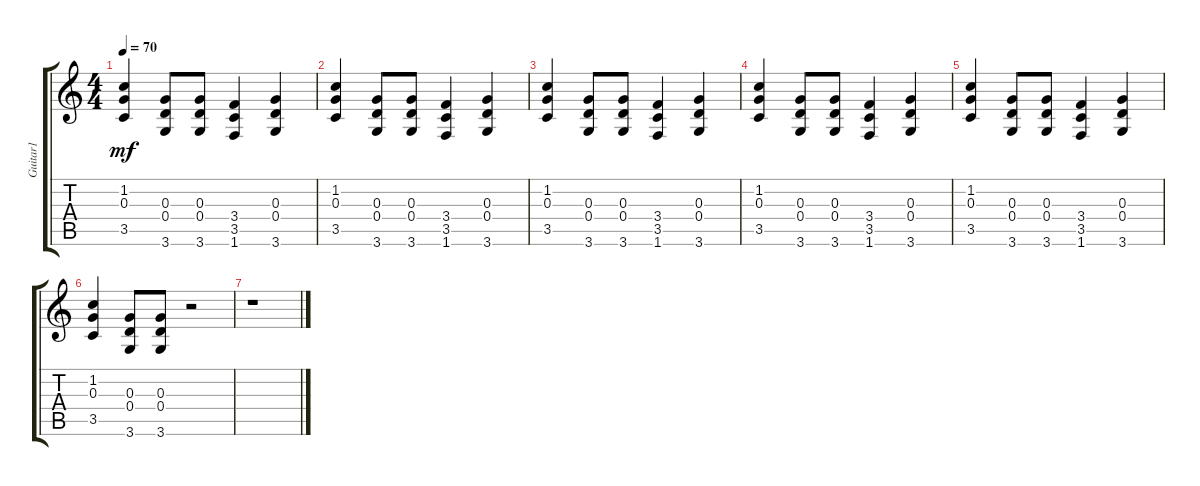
\track ("Guitar1" "Guitar1") {instrument acousticguitarsteel}
\staff {score tabs}
\tuning (E4 B3 G3 D3 A2 E2) {hide}
\ts (4 4)
\tempo 70
\clef g2
\ks c
(1.2 0.3 3.5).4{dy mf} (0.3 0.4 3.6).8 (0.3 0.4 3.6).8 (3.4 3.5 1.6).4 (0.3 0.4 3.6).4 |
(1.2 0.3 3.5).4{volume 13} (0.3 0.4 3.6).8{volume 12} (0.3 0.4 3.6).8{volume 12} (3.4 3.5 1.6).4{volume 11} (0.3 0.4 3.6).4{volume 11} |
(1.2 0.3 3.5).4{volume 10} (0.3 0.4 3.6).8{volume 9} (0.3 0.4 3.6).8{volume 9} (3.4 3.5 1.6).4{volume 9} (0.3 0.4 3.6).4{volume 8} |
(1.2 0.3 3.5).4{volume 8} (0.3 0.4 3.6).8{volume 7} (0.3 0.4 3.6).8{volume 7} (3.4 3.5 1.6).4{volume 6} (0.3 0.4 3.6).4{volume 6} |
(1.2 0.3 3.5).4{volume 5} (0.3 0.4 3.6).8{volume 4} (0.3 0.4 3.6).8{volume 4} (3.4 3.5 1.6).4{volume 4} (0.3 0.4 3.6).4{volume 3} |
(1.2 0.3 3.5).4{volume 3} (0.3 0.4 3.6).8{volume 2} (0.3 0.4 3.6).8{volume 2} r.2 |
r.1
